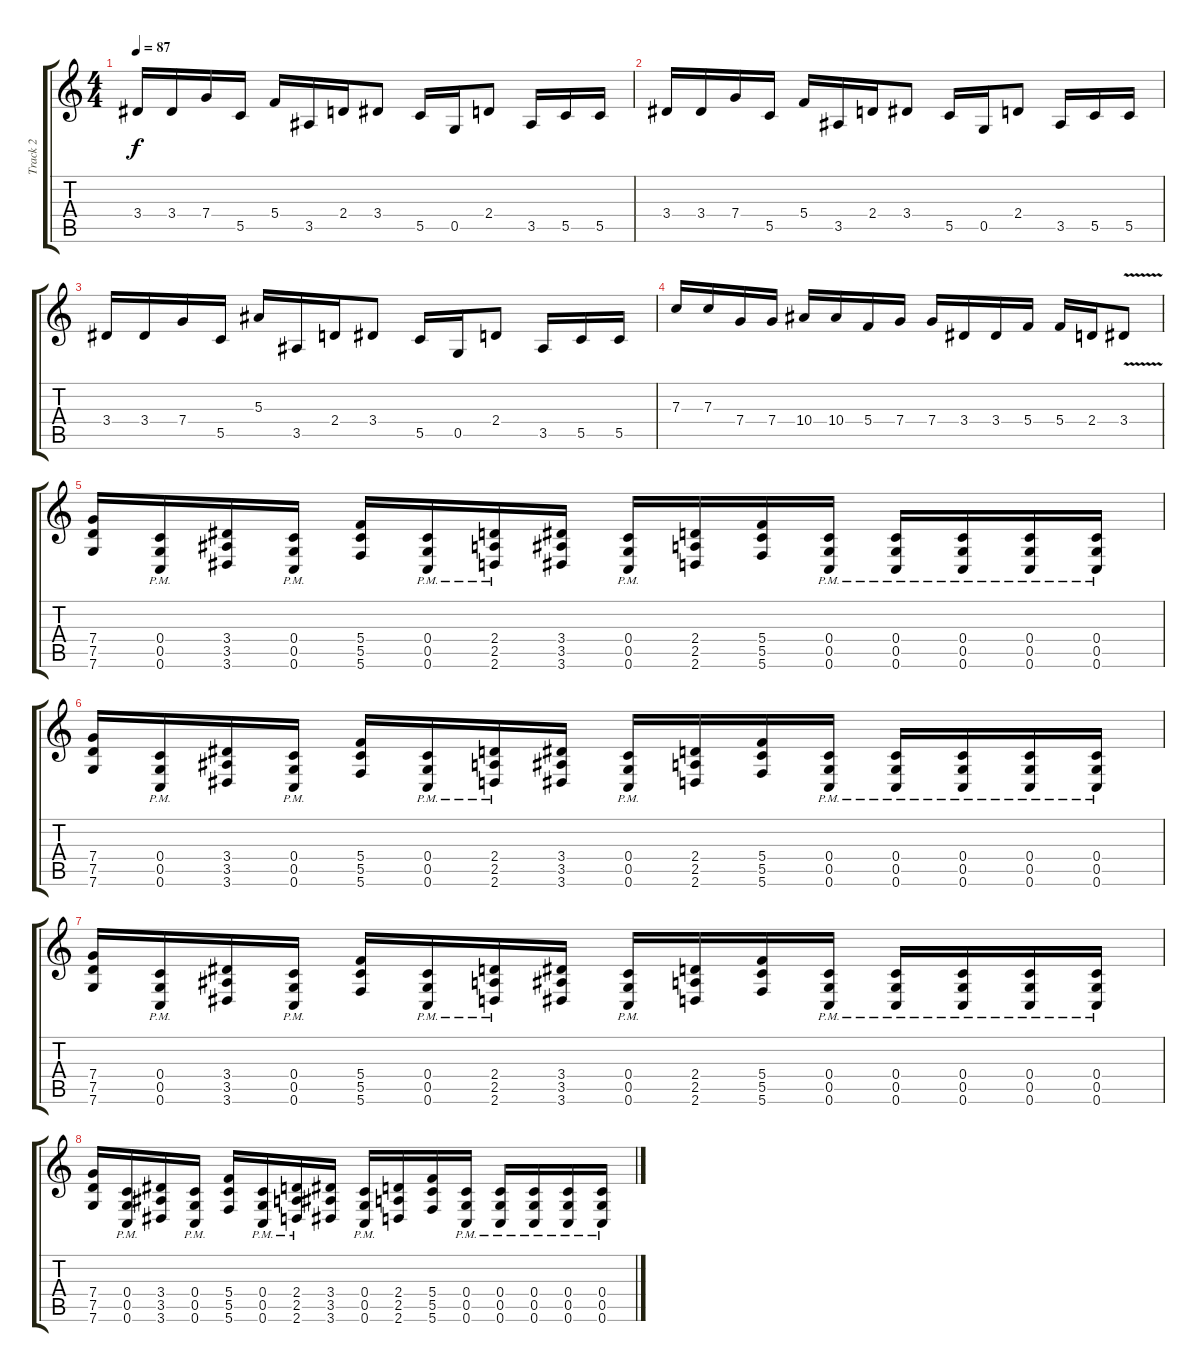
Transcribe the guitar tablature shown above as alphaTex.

\track ("Track 2" "Track 2") {instrument distortionguitar}
\staff {score tabs}
\tuning (D4 A3 F3 C3 G2 C2) {hide}
\ts (4 4)
\tempo 87
\clef g2
\ks c
3.4.16{dy f} 3.4.16 7.4.16 5.5.16 5.4.16 3.5.16 2.4.16 3.4.8 5.5.16 0.5.16 2.4.8 3.5.16 5.5.16 5.5.16 |
3.4.16 3.4.16 7.4.16 5.5.16 5.4.16 3.5.16 2.4.16 3.4.8 5.5.16 0.5.16 2.4.8 3.5.16 5.5.16 5.5.16 |
3.4.16 3.4.16 7.4.16 5.5.16 5.3.16 3.5.16 2.4.16 3.4.8 5.5.16 0.5.16 2.4.8 3.5.16 5.5.16 5.5.16 |
7.3.16 7.3.16 7.4.16 7.4.16 10.4.16 10.4.16 5.4.16 7.4.16 7.4.16 3.4.16 3.4.16 5.4.16 5.4.16 2.4.16 3.4{v}.8 |
(7.4 7.5 7.6).16{balance 11} (0.4{pm} 0.5{pm} 0.6{pm}).16 (3.4 3.5 3.6).16 (0.4{pm} 0.5{pm} 0.6{pm}).16 (5.4 5.5 5.6).16 (0.4{pm} 0.5{pm} 0.6{pm}).16 (2.4{pm} 2.5{pm} 2.6{pm}).16 (3.4 3.5 3.6).16 (0.4{pm} 0.5{pm} 0.6{pm}).16 (2.4 2.5 2.6).16 (5.4 5.5 5.6).16 (0.4{pm} 0.5{pm} 0.6{pm}).16 (0.4{pm} 0.5{pm} 0.6{pm}).16 (0.4{pm} 0.5{pm} 0.6{pm}).16 (0.4{pm} 0.5{pm} 0.6{pm}).16 (0.4{pm} 0.5{pm} 0.6{pm}).16 |
(7.4 7.5 7.6).16 (0.4{pm} 0.5{pm} 0.6{pm}).16 (3.4 3.5 3.6).16 (0.4{pm} 0.5{pm} 0.6{pm}).16 (5.4 5.5 5.6).16 (0.4{pm} 0.5{pm} 0.6{pm}).16 (2.4{pm} 2.5{pm} 2.6{pm}).16 (3.4 3.5 3.6).16 (0.4{pm} 0.5{pm} 0.6{pm}).16 (2.4 2.5 2.6).16 (5.4 5.5 5.6).16 (0.4{pm} 0.5{pm} 0.6{pm}).16 (0.4{pm} 0.5{pm} 0.6{pm}).16 (0.4{pm} 0.5{pm} 0.6{pm}).16 (0.4{pm} 0.5{pm} 0.6{pm}).16 (0.4{pm} 0.5{pm} 0.6{pm}).16 |
(7.4 7.5 7.6).16 (0.4{pm} 0.5{pm} 0.6{pm}).16 (3.4 3.5 3.6).16 (0.4{pm} 0.5{pm} 0.6{pm}).16 (5.4 5.5 5.6).16 (0.4{pm} 0.5{pm} 0.6{pm}).16 (2.4{pm} 2.5{pm} 2.6{pm}).16 (3.4 3.5 3.6).16 (0.4{pm} 0.5{pm} 0.6{pm}).16 (2.4 2.5 2.6).16 (5.4 5.5 5.6).16 (0.4{pm} 0.5{pm} 0.6{pm}).16 (0.4{pm} 0.5{pm} 0.6{pm}).16 (0.4{pm} 0.5{pm} 0.6{pm}).16 (0.4{pm} 0.5{pm} 0.6{pm}).16 (0.4{pm} 0.5{pm} 0.6{pm}).16 |
(7.4 7.5 7.6).16 (0.4{pm} 0.5{pm} 0.6{pm}).16 (3.4 3.5 3.6).16 (0.4{pm} 0.5{pm} 0.6{pm}).16 (5.4 5.5 5.6).16 (0.4{pm} 0.5{pm} 0.6{pm}).16 (2.4{pm} 2.5{pm} 2.6{pm}).16 (3.4 3.5 3.6).16 (0.4{pm} 0.5{pm} 0.6{pm}).16 (2.4 2.5 2.6).16 (5.4 5.5 5.6).16 (0.4{pm} 0.5{pm} 0.6{pm}).16 (0.4{pm} 0.5{pm} 0.6{pm}).16 (0.4{pm} 0.5{pm} 0.6{pm}).16 (0.4{pm} 0.5{pm} 0.6{pm}).16 (0.4{pm} 0.5{pm} 0.6{pm}).16
